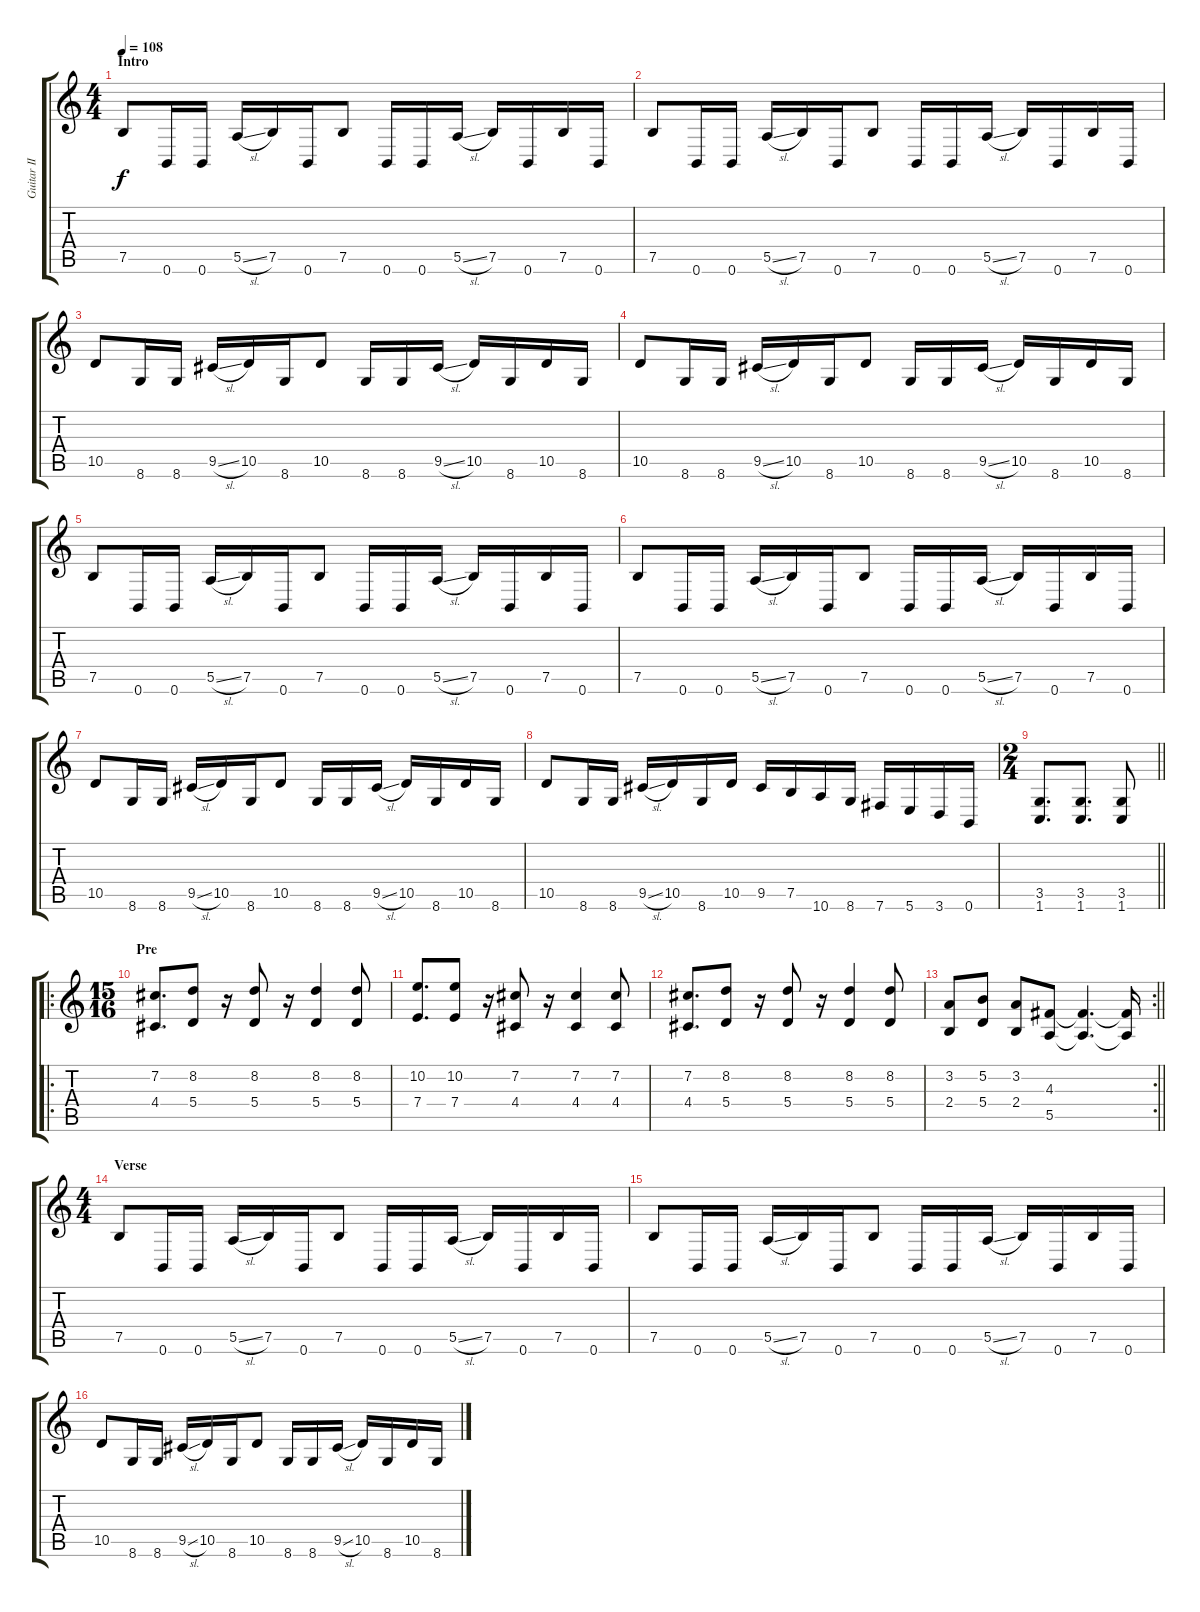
\track ("Guitar II" "Guitar II") {instrument distortionguitar}
\staff {score tabs}
\tuning (B3 Gb3 D3 A2 E2 B1) {hide}
\ts (4 4)
\section ("" "Intro")
\tempo 108
\clef g2
\ks c
7.5.8{dy f instrument distortionguitar} 0.6.16 0.6.16 5.5{sl}.16 7.5.16 0.6.16 7.5.8 0.6.16 0.6.16 5.5{sl}.16 7.5.16 0.6.16 7.5.16 0.6.16 |
7.5.8 0.6.16 0.6.16 5.5{sl}.16 7.5.16 0.6.16 7.5.8 0.6.16 0.6.16 5.5{sl}.16 7.5.16 0.6.16 7.5.16 0.6.16 |
10.5.8 8.6.16 8.6.16 9.5{sl}.16 10.5.16 8.6.16 10.5.8 8.6.16 8.6.16 9.5{sl}.16 10.5.16 8.6.16 10.5.16 8.6.16 |
10.5.8 8.6.16 8.6.16 9.5{sl}.16 10.5.16 8.6.16 10.5.8 8.6.16 8.6.16 9.5{sl}.16 10.5.16 8.6.16 10.5.16 8.6.16 |
7.5.8 0.6.16 0.6.16 5.5{sl}.16 7.5.16 0.6.16 7.5.8 0.6.16 0.6.16 5.5{sl}.16 7.5.16 0.6.16 7.5.16 0.6.16 |
7.5.8 0.6.16 0.6.16 5.5{sl}.16 7.5.16 0.6.16 7.5.8 0.6.16 0.6.16 5.5{sl}.16 7.5.16 0.6.16 7.5.16 0.6.16 |
10.5.8 8.6.16 8.6.16 9.5{sl}.16 10.5.16 8.6.16 10.5.8 8.6.16 8.6.16 9.5{sl}.16 10.5.16 8.6.16 10.5.16 8.6.16 |
10.5.8 8.6.16 8.6.16 9.5{sl}.16 10.5.16 8.6.16 10.5.16 9.5.16 7.5.16 10.6.16 8.6.16 7.6.16 5.6.16 3.6.16 0.6.16 |
\ts (2 4)
\barLineRight lightlight
(3.5 1.6).8{d} (3.5 1.6).8{d} (3.5 1.6).8 |
\ro
\ts (15 16)
\section ("" "Pre")
(7.2 4.4).8{d} (8.2 5.4).8 r.16 (8.2 5.4).8 r.16 (8.2 5.4).4 (8.2 5.4).8 |
(10.2 7.4).8{d} (10.2 7.4).8 r.16 (7.2 4.4).8 r.16 (7.2 4.4).4 (7.2 4.4).8 |
(7.2 4.4).8{d} (8.2 5.4).8 r.16 (8.2 5.4).8 r.16 (8.2 5.4).4 (8.2 5.4).8 |
\rc 2
\barLineRight lightlight
(3.2 2.4).8 (5.2 5.4).8 (3.2 2.4).8 (4.3 5.5).8 (4.3{t} 5.5{t}).4{d} (4.3{t} 5.5{t}).16 |
\ts (4 4)
\section ("" "Verse")
7.5.8 0.6.16 0.6.16 5.5{sl}.16 7.5.16 0.6.16 7.5.8 0.6.16 0.6.16 5.5{sl}.16 7.5.16 0.6.16 7.5.16 0.6.16 |
7.5.8 0.6.16 0.6.16 5.5{sl}.16 7.5.16 0.6.16 7.5.8 0.6.16 0.6.16 5.5{sl}.16 7.5.16 0.6.16 7.5.16 0.6.16 |
10.5.8 8.6.16 8.6.16 9.5{sl}.16 10.5.16 8.6.16 10.5.8 8.6.16 8.6.16 9.5{sl}.16 10.5.16 8.6.16 10.5.16 8.6.16
